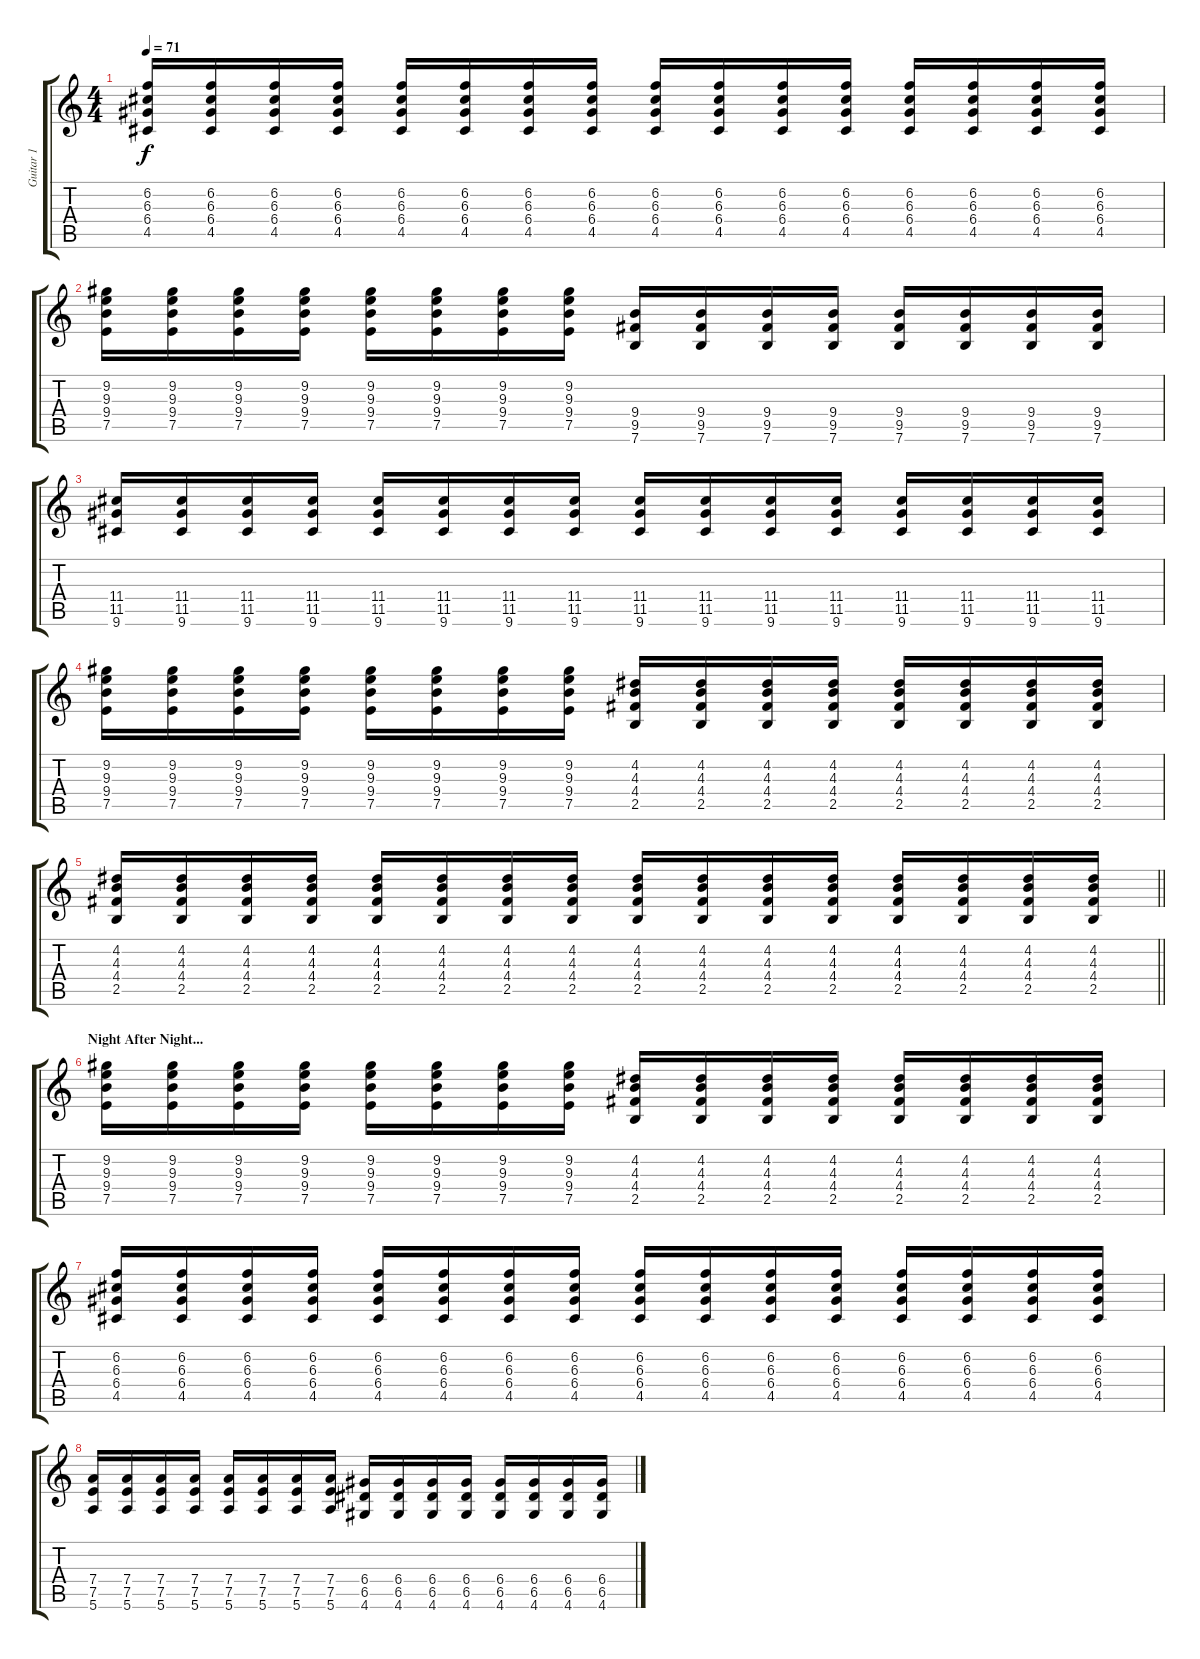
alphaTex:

\track ("Guitar 1" "Guitar 1") {instrument electricguitarclean}
\staff {score tabs}
\tuning (E4 B3 G3 D3 A2 E2) {hide}
\ts (4 4)
\tempo 71
\clef g2
\ks c
(6.2 6.3 6.4 4.5).16{dy f} (6.2 6.3 6.4 4.5).16 (6.2 6.3 6.4 4.5).16 (6.2 6.3 6.4 4.5).16 (6.2 6.3 6.4 4.5).16 (6.2 6.3 6.4 4.5).16 (6.2 6.3 6.4 4.5).16 (6.2 6.3 6.4 4.5).16 (6.2 6.3 6.4 4.5).16 (6.2 6.3 6.4 4.5).16 (6.2 6.3 6.4 4.5).16 (6.2 6.3 6.4 4.5).16 (6.2 6.3 6.4 4.5).16 (6.2 6.3 6.4 4.5).16 (6.2 6.3 6.4 4.5).16 (6.2 6.3 6.4 4.5).16 |
(9.2 9.3 9.4 7.5).16 (9.2 9.3 9.4 7.5).16 (9.2 9.3 9.4 7.5).16 (9.2 9.3 9.4 7.5).16 (9.2 9.3 9.4 7.5).16 (9.2 9.3 9.4 7.5).16 (9.2 9.3 9.4 7.5).16 (9.2 9.3 9.4 7.5).16 (9.4 9.5 7.6).16 (9.4 9.5 7.6).16 (9.4 9.5 7.6).16 (9.4 9.5 7.6).16 (9.4 9.5 7.6).16 (9.4 9.5 7.6).16 (9.4 9.5 7.6).16 (9.4 9.5 7.6).16 |
(11.4 11.5 9.6).16 (11.4 11.5 9.6).16 (11.4 11.5 9.6).16 (11.4 11.5 9.6).16 (11.4 11.5 9.6).16 (11.4 11.5 9.6).16 (11.4 11.5 9.6).16 (11.4 11.5 9.6).16 (11.4 11.5 9.6).16 (11.4 11.5 9.6).16 (11.4 11.5 9.6).16 (11.4 11.5 9.6).16 (11.4 11.5 9.6).16 (11.4 11.5 9.6).16 (11.4 11.5 9.6).16 (11.4 11.5 9.6).16 |
(9.2 9.3 9.4 7.5).16 (9.2 9.3 9.4 7.5).16 (9.2 9.3 9.4 7.5).16 (9.2 9.3 9.4 7.5).16 (9.2 9.3 9.4 7.5).16 (9.2 9.3 9.4 7.5).16 (9.2 9.3 9.4 7.5).16 (9.2 9.3 9.4 7.5).16 (4.2 4.3 4.4 2.5).16 (4.2 4.3 4.4 2.5).16 (4.2 4.3 4.4 2.5).16 (4.2 4.3 4.4 2.5).16 (4.2 4.3 4.4 2.5).16 (4.2 4.3 4.4 2.5).16 (4.2 4.3 4.4 2.5).16 (4.2 4.3 4.4 2.5).16 |
\barLineRight lightlight
(4.2 4.3 4.4 2.5).16 (4.2 4.3 4.4 2.5).16 (4.2 4.3 4.4 2.5).16 (4.2 4.3 4.4 2.5).16 (4.2 4.3 4.4 2.5).16 (4.2 4.3 4.4 2.5).16 (4.2 4.3 4.4 2.5).16 (4.2 4.3 4.4 2.5).16 (4.2 4.3 4.4 2.5).16 (4.2 4.3 4.4 2.5).16 (4.2 4.3 4.4 2.5).16 (4.2 4.3 4.4 2.5).16 (4.2 4.3 4.4 2.5).16 (4.2 4.3 4.4 2.5).16 (4.2 4.3 4.4 2.5).16 (4.2 4.3 4.4 2.5).16 |
\section ("" "Night After Night...")
(9.2 9.3 9.4 7.5).16 (9.2 9.3 9.4 7.5).16 (9.2 9.3 9.4 7.5).16 (9.2 9.3 9.4 7.5).16 (9.2 9.3 9.4 7.5).16 (9.2 9.3 9.4 7.5).16 (9.2 9.3 9.4 7.5).16 (9.2 9.3 9.4 7.5).16 (4.2 4.3 4.4 2.5).16 (4.2 4.3 4.4 2.5).16 (4.2 4.3 4.4 2.5).16 (4.2 4.3 4.4 2.5).16 (4.2 4.3 4.4 2.5).16 (4.2 4.3 4.4 2.5).16 (4.2 4.3 4.4 2.5).16 (4.2 4.3 4.4 2.5).16 |
(6.2 6.3 6.4 4.5).16 (6.2 6.3 6.4 4.5).16 (6.2 6.3 6.4 4.5).16 (6.2 6.3 6.4 4.5).16 (6.2 6.3 6.4 4.5).16 (6.2 6.3 6.4 4.5).16 (6.2 6.3 6.4 4.5).16 (6.2 6.3 6.4 4.5).16 (6.2 6.3 6.4 4.5).16 (6.2 6.3 6.4 4.5).16 (6.2 6.3 6.4 4.5).16 (6.2 6.3 6.4 4.5).16 (6.2 6.3 6.4 4.5).16 (6.2 6.3 6.4 4.5).16 (6.2 6.3 6.4 4.5).16 (6.2 6.3 6.4 4.5).16 |
(7.4 7.5 5.6).16 (7.4 7.5 5.6).16 (7.4 7.5 5.6).16 (7.4 7.5 5.6).16 (7.4 7.5 5.6).16 (7.4 7.5 5.6).16 (7.4 7.5 5.6).16 (7.4 7.5 5.6).16 (6.4 6.5 4.6).16 (6.4 6.5 4.6).16 (6.4 6.5 4.6).16 (6.4 6.5 4.6).16 (6.4 6.5 4.6).16 (6.4 6.5 4.6).16 (6.4 6.5 4.6).16 (6.4 6.5 4.6).16
